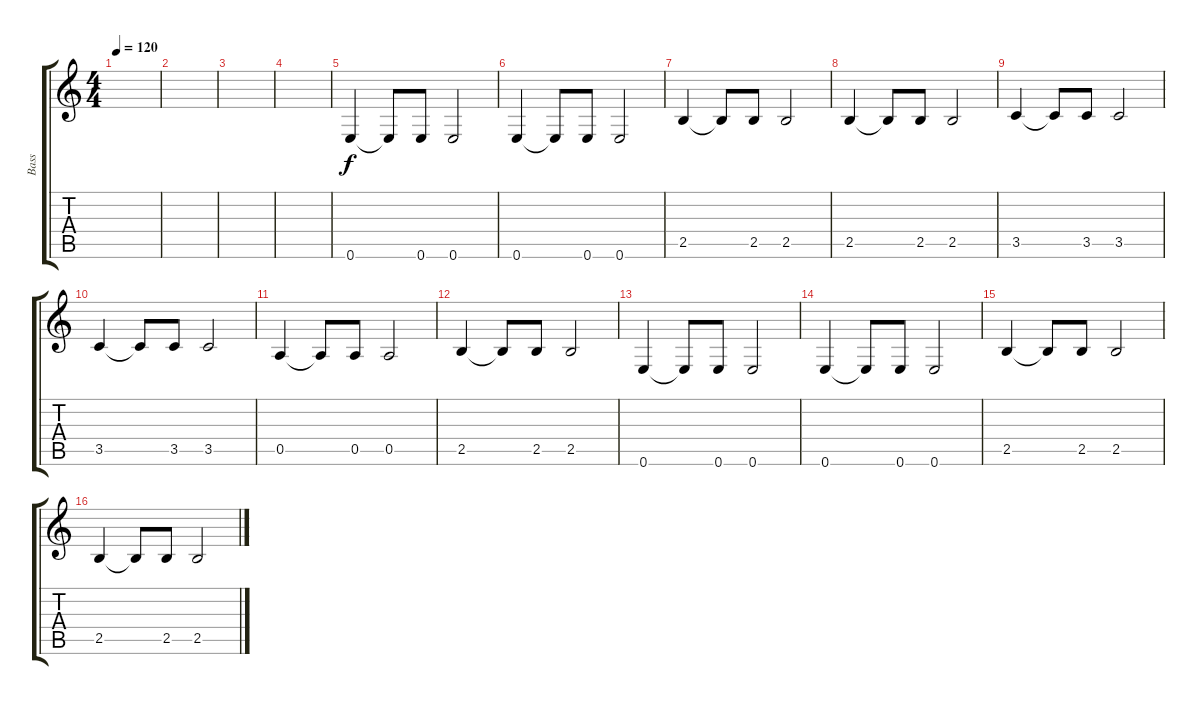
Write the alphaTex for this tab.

\track ("Bass" "Bass") {instrument electricbasspick}
\staff {score tabs}
\tuning (E4 B3 G3 D3 A2 E2) {hide}
\ts (4 4)
\tempo 120
\clef g2
\ks c
|
|
|
|
0.6.4 0.6{t}.8 0.6.8 0.6.2 |
0.6.4 0.6{t}.8 0.6.8 0.6.2 |
2.5.4 2.5{t}.8 2.5.8 2.5.2 |
2.5.4 2.5{t}.8 2.5.8 2.5.2 |
3.5.4 3.5{t}.8 3.5.8 3.5.2 |
3.5.4 3.5{t}.8 3.5.8 3.5.2 |
0.5.4 0.5{t}.8 0.5.8 0.5.2 |
2.5.4 2.5{t}.8 2.5.8 2.5.2 |
0.6.4 0.6{t}.8 0.6.8 0.6.2 |
0.6.4 0.6{t}.8 0.6.8 0.6.2 |
2.5.4 2.5{t}.8 2.5.8 2.5.2 |
2.5.4 2.5{t}.8 2.5.8 2.5.2
